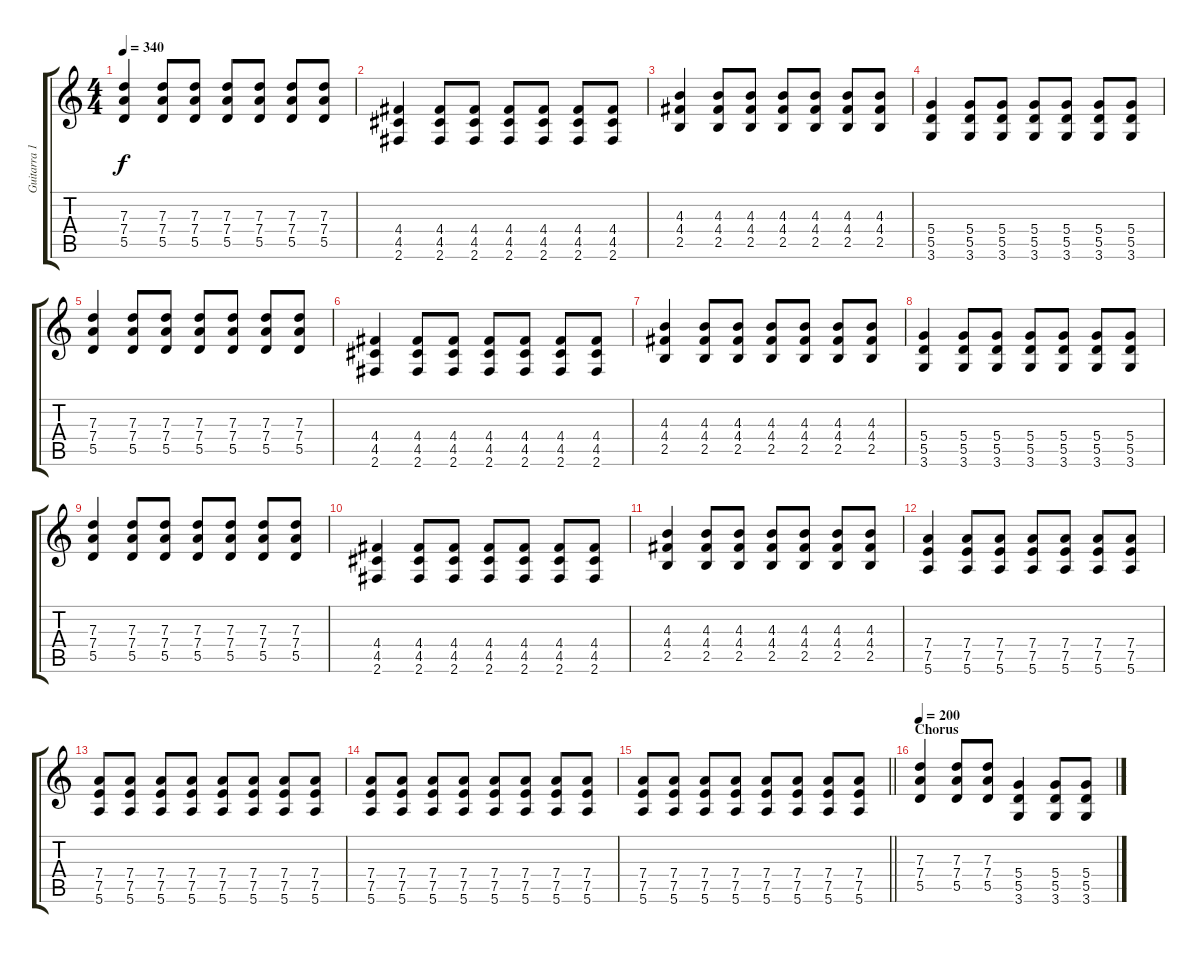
\track ("Guitarra 1 - Mathias" "Guitarra 1") {instrument distortionguitar}
\staff {score tabs}
\tuning (E4 B3 G3 D3 A2 E2) {hide}
\ts (4 4)
\tempo 340
\clef g2
\ks c
(7.3 7.4 5.5).4{dy f} (7.3 7.4 5.5).8 (7.3 7.4 5.5).8 (7.3 7.4 5.5).8 (7.3 7.4 5.5).8 (7.3 7.4 5.5).8 (7.3 7.4 5.5).8 |
(4.4 4.5 2.6).4 (4.4 4.5 2.6).8 (4.4 4.5 2.6).8 (4.4 4.5 2.6).8 (4.4 4.5 2.6).8 (4.4 4.5 2.6).8 (4.4 4.5 2.6).8 |
(4.3 4.4 2.5).4 (4.3 4.4 2.5).8 (4.3 4.4 2.5).8 (4.3 4.4 2.5).8 (4.3 4.4 2.5).8 (4.3 4.4 2.5).8 (4.3 4.4 2.5).8 |
(5.4 5.5 3.6).4 (5.4 5.5 3.6).8 (5.4 5.5 3.6).8 (5.4 5.5 3.6).8 (5.4 5.5 3.6).8 (5.4 5.5 3.6).8 (5.4 5.5 3.6).8 |
(7.3 7.4 5.5).4 (7.3 7.4 5.5).8 (7.3 7.4 5.5).8 (7.3 7.4 5.5).8 (7.3 7.4 5.5).8 (7.3 7.4 5.5).8 (7.3 7.4 5.5).8 |
(4.4 4.5 2.6).4 (4.4 4.5 2.6).8 (4.4 4.5 2.6).8 (4.4 4.5 2.6).8 (4.4 4.5 2.6).8 (4.4 4.5 2.6).8 (4.4 4.5 2.6).8 |
(4.3 4.4 2.5).4 (4.3 4.4 2.5).8 (4.3 4.4 2.5).8 (4.3 4.4 2.5).8 (4.3 4.4 2.5).8 (4.3 4.4 2.5).8 (4.3 4.4 2.5).8 |
(5.4 5.5 3.6).4 (5.4 5.5 3.6).8 (5.4 5.5 3.6).8 (5.4 5.5 3.6).8 (5.4 5.5 3.6).8 (5.4 5.5 3.6).8 (5.4 5.5 3.6).8 |
(7.3 7.4 5.5).4 (7.3 7.4 5.5).8 (7.3 7.4 5.5).8 (7.3 7.4 5.5).8 (7.3 7.4 5.5).8 (7.3 7.4 5.5).8 (7.3 7.4 5.5).8 |
(4.4 4.5 2.6).4 (4.4 4.5 2.6).8 (4.4 4.5 2.6).8 (4.4 4.5 2.6).8 (4.4 4.5 2.6).8 (4.4 4.5 2.6).8 (4.4 4.5 2.6).8 |
(4.3 4.4 2.5).4 (4.3 4.4 2.5).8 (4.3 4.4 2.5).8 (4.3 4.4 2.5).8 (4.3 4.4 2.5).8 (4.3 4.4 2.5).8 (4.3 4.4 2.5).8 |
(7.4 7.5 5.6).4 (7.4 7.5 5.6).8 (7.4 7.5 5.6).8 (7.4 7.5 5.6).8 (7.4 7.5 5.6).8 (7.4 7.5 5.6).8 (7.4 7.5 5.6).8 |
(7.4 7.5 5.6).8 (7.4 7.5 5.6).8 (7.4 7.5 5.6).8 (7.4 7.5 5.6).8 (7.4 7.5 5.6).8 (7.4 7.5 5.6).8 (7.4 7.5 5.6).8 (7.4 7.5 5.6).8 |
(7.4 7.5 5.6).8 (7.4 7.5 5.6).8 (7.4 7.5 5.6).8 (7.4 7.5 5.6).8 (7.4 7.5 5.6).8 (7.4 7.5 5.6).8 (7.4 7.5 5.6).8 (7.4 7.5 5.6).8 |
\barLineRight lightlight
(7.4 7.5 5.6).8 (7.4 7.5 5.6).8 (7.4 7.5 5.6).8 (7.4 7.5 5.6).8 (7.4 7.5 5.6).8 (7.4 7.5 5.6).8 (7.4 7.5 5.6).8 (7.4 7.5 5.6).8 |
\section ("" "Chorus")
\tempo 200
(7.3 7.4 5.5).4 (7.3 7.4 5.5).8 (7.3 7.4 5.5).8 (5.4 5.5 3.6).4 (5.4 5.5 3.6).8 (5.4 5.5 3.6).8
